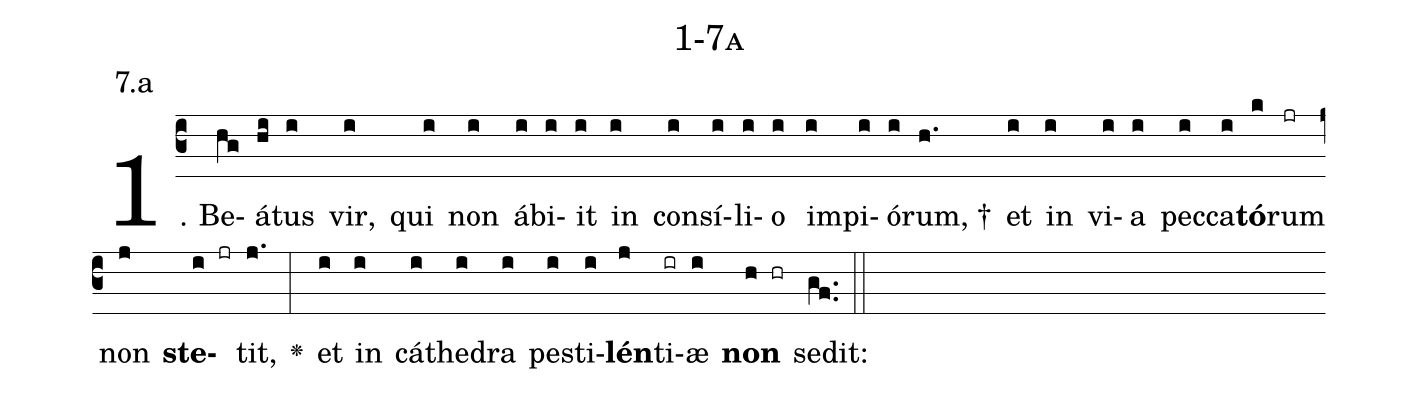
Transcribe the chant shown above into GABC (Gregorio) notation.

name: 1-7a;
annotation: 7.a;
%%
(c3)1. Be(hg)á(hi)tus(i) vir,(i) qui(i) non(i) áb(i)i(i)it(i) in(i) con(i)sí(i)li(i)o(i) im(i)pi(i)ó(i)rum, †(h.) et(i) in(i) vi(i)a(i) pec(i)ca(i)<b>tó</b>(k)rum(jr) non(j) <b>ste</b>(i jr)tit,(j.) <v>\greheightstar</v>(:) et(i) in(i) cá(i)the(i)dra(i) pes(i)ti(i)<b>lén</b>(j)ti(ir)æ(i) <b>non</b>(h hr) sedit:(gf..) (::)
